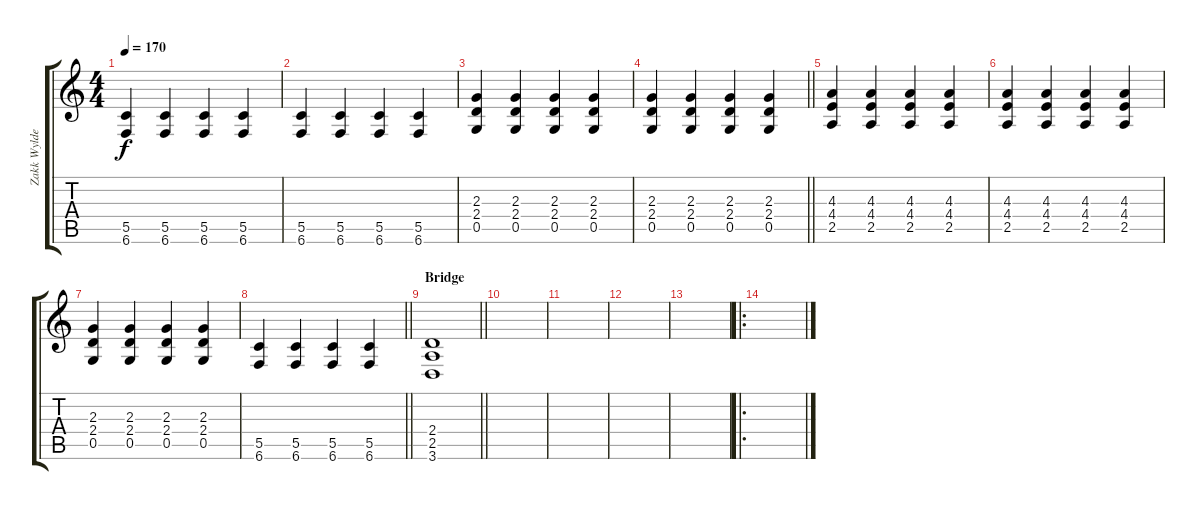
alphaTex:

\track ("Zakk Wylde Rythym" "Zakk Wylde") {instrument distortionguitar}
\staff {score tabs}
\tuning (D4 A3 F3 C3 G2 B1) {hide}
\ts (4 4)
\tempo 170
\clef g2
\ks c
(5.5 6.6).4{dy f} (5.5 6.6).4 (5.5 6.6).4 (5.5 6.6).4 |
(5.5 6.6).4 (5.5 6.6).4 (5.5 6.6).4 (5.5 6.6).4 |
(2.3 2.4 0.5).4 (2.3 2.4 0.5).4 (2.3 2.4 0.5).4 (2.3 2.4 0.5).4 |
\barLineRight lightlight
(2.3 2.4 0.5).4 (2.3 2.4 0.5).4 (2.3 2.4 0.5).4 (2.3 2.4 0.5).4 |
(4.3 4.4 2.5).4{volume 12 instrument distortionguitar} (4.3 4.4 2.5).4 (4.3 4.4 2.5).4 (4.3 4.4 2.5).4 |
(4.3 4.4 2.5).4 (4.3 4.4 2.5).4 (4.3 4.4 2.5).4 (4.3 4.4 2.5).4 |
(2.3 2.4 0.5).4 (2.3 2.4 0.5).4 (2.3 2.4 0.5).4 (2.3 2.4 0.5).4 |
\barLineRight lightlight
(5.5 6.6).4 (5.5 6.6).4 (5.5 6.6).4 (5.5 6.6).4 |
\section ("" "Bridge")
\barLineRight lightlight
(2.4 2.5 3.6).1{volume 0} |
|
|
|
|
\ro
